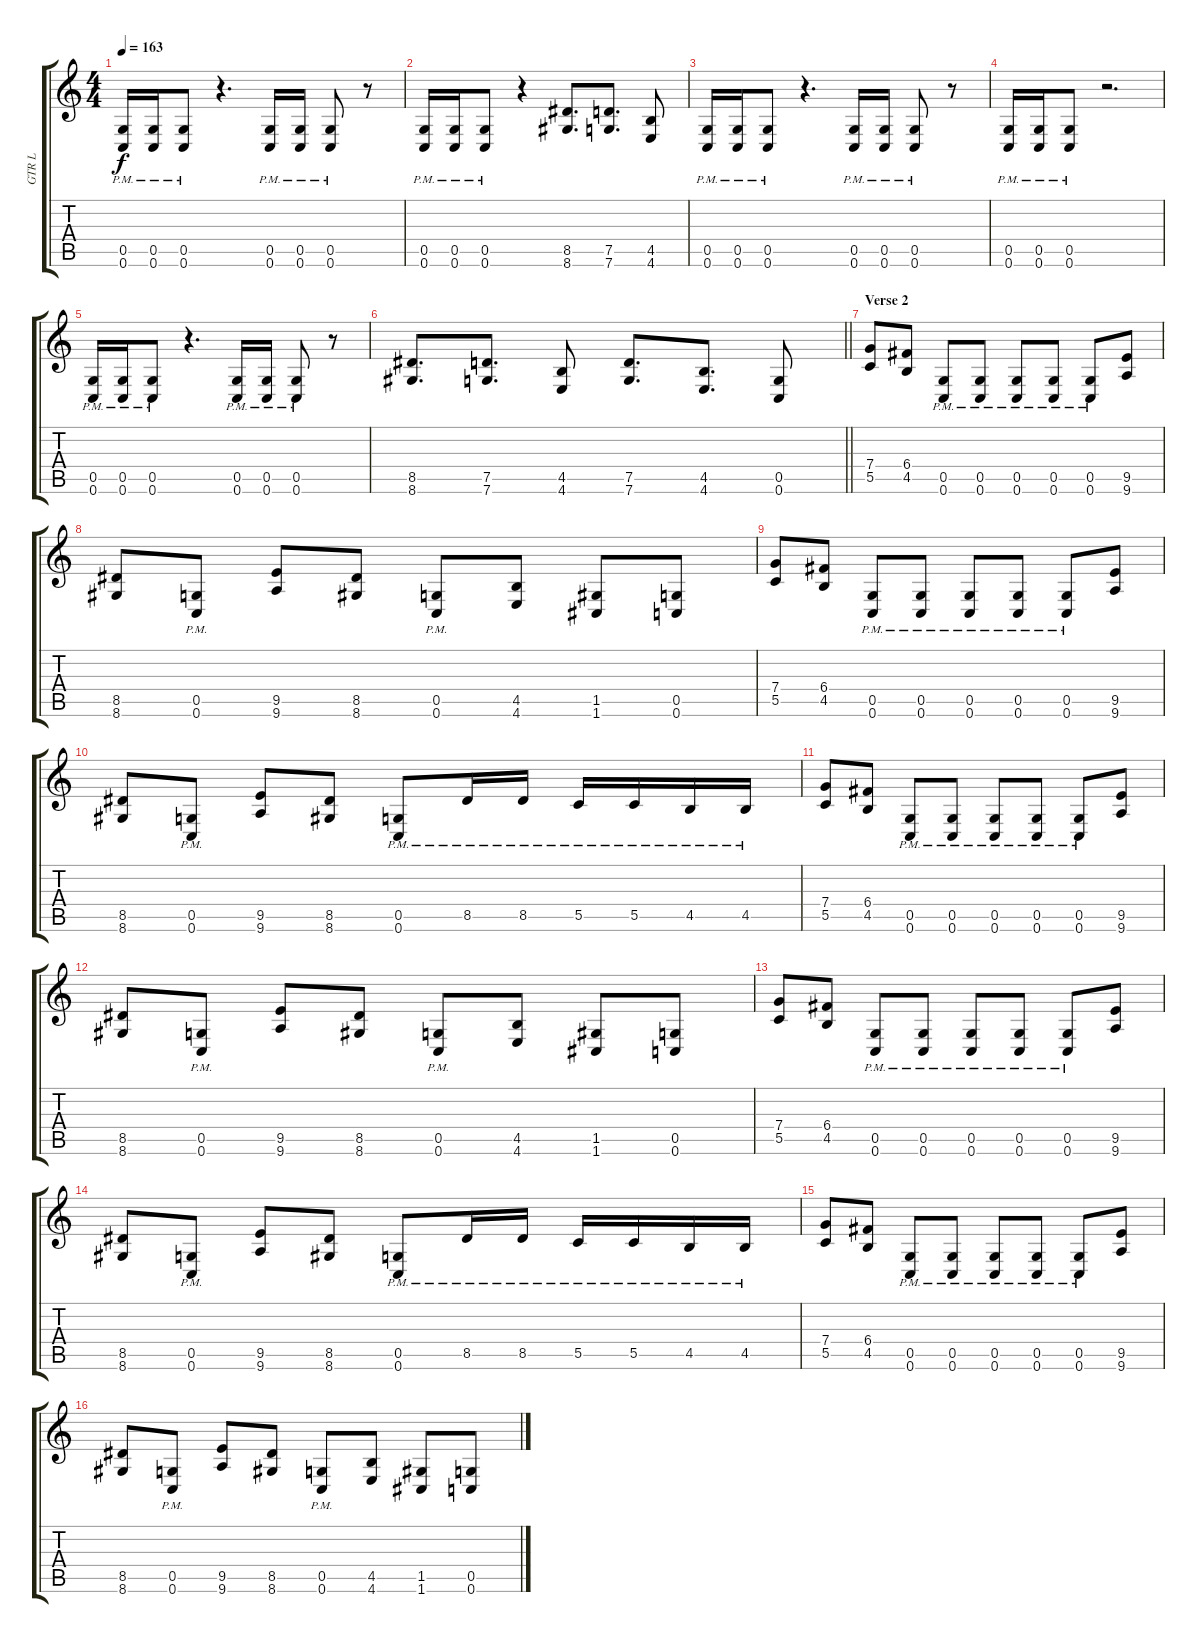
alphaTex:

\track ("GTR L" "GTR L") {instrument distortionguitar}
\staff {score tabs}
\tuning (D4 A3 F3 C3 G2 C2) {hide}
\ts (4 4)
\tempo 163
\clef g2
\ks c
(0.5{pm} 0.6{pm}).16{dy f} (0.5{pm} 0.6{pm}).16 (0.5{pm} 0.6{pm}).8 r.4{d} (0.5{pm} 0.6{pm}).16 (0.5{pm} 0.6{pm}).16 (0.5{pm} 0.6{pm}).8 r.8 |
(0.5{pm} 0.6{pm}).16 (0.5{pm} 0.6{pm}).16 (0.5{pm} 0.6{pm}).8 r.4 (8.5 8.6).8{d} (7.5 7.6).8{d} (4.5 4.6).8 |
(0.5{pm} 0.6{pm}).16 (0.5{pm} 0.6{pm}).16 (0.5{pm} 0.6{pm}).8 r.4{d} (0.5{pm} 0.6{pm}).16 (0.5{pm} 0.6{pm}).16 (0.5{pm} 0.6{pm}).8 r.8 |
(0.5{pm} 0.6{pm}).16 (0.5{pm} 0.6{pm}).16 (0.5{pm} 0.6{pm}).8 r.2{d} |
(0.5{pm} 0.6{pm}).16 (0.5{pm} 0.6{pm}).16 (0.5{pm} 0.6{pm}).8 r.4{d} (0.5{pm} 0.6{pm}).16 (0.5{pm} 0.6{pm}).16 (0.5{pm} 0.6{pm}).8 r.8 |
\barLineRight lightlight
(8.5 8.6).8{d} (7.5 7.6).8{d} (4.5 4.6).8 (7.5 7.6).8{d} (4.5 4.6).8{d} (0.5 0.6).8 |
\section ("" "Verse 2")
(7.4 5.5).8 (6.4 4.5).8 (0.5{pm} 0.6{pm}).8 (0.5{pm} 0.6{pm}).8 (0.5{pm} 0.6{pm}).8 (0.5{pm} 0.6{pm}).8 (0.5{pm} 0.6{pm}).8 (9.5 9.6).8 |
(8.5 8.6).8 (0.5{pm} 0.6{pm}).8 (9.5 9.6).8 (8.5 8.6).8 (0.5{pm} 0.6{pm}).8 (4.5 4.6).8 (1.5 1.6).8 (0.5 0.6).8 |
(7.4 5.5).8 (6.4 4.5).8 (0.5{pm} 0.6{pm}).8 (0.5{pm} 0.6{pm}).8 (0.5{pm} 0.6{pm}).8 (0.5{pm} 0.6{pm}).8 (0.5{pm} 0.6{pm}).8 (9.5 9.6).8 |
(8.5 8.6).8 (0.5{pm} 0.6{pm}).8 (9.5 9.6).8 (8.5 8.6).8 (0.5{pm} 0.6{pm}).8 8.5{pm}.16 8.5{pm}.16 5.5{pm}.16 5.5{pm}.16 4.5{pm}.16 4.5{pm}.16 |
(7.4 5.5).8 (6.4 4.5).8 (0.5{pm} 0.6{pm}).8 (0.5{pm} 0.6{pm}).8 (0.5{pm} 0.6{pm}).8 (0.5{pm} 0.6{pm}).8 (0.5{pm} 0.6{pm}).8 (9.5 9.6).8 |
(8.5 8.6).8 (0.5{pm} 0.6{pm}).8 (9.5 9.6).8 (8.5 8.6).8 (0.5{pm} 0.6{pm}).8 (4.5 4.6).8 (1.5 1.6).8 (0.5 0.6).8 |
(7.4 5.5).8 (6.4 4.5).8 (0.5{pm} 0.6{pm}).8 (0.5{pm} 0.6{pm}).8 (0.5{pm} 0.6{pm}).8 (0.5{pm} 0.6{pm}).8 (0.5{pm} 0.6{pm}).8 (9.5 9.6).8 |
(8.5 8.6).8 (0.5{pm} 0.6{pm}).8 (9.5 9.6).8 (8.5 8.6).8 (0.5{pm} 0.6{pm}).8 8.5{pm}.16 8.5{pm}.16 5.5{pm}.16 5.5{pm}.16 4.5{pm}.16 4.5{pm}.16 |
(7.4 5.5).8 (6.4 4.5).8 (0.5{pm} 0.6{pm}).8 (0.5{pm} 0.6{pm}).8 (0.5{pm} 0.6{pm}).8 (0.5{pm} 0.6{pm}).8 (0.5{pm} 0.6{pm}).8 (9.5 9.6).8 |
(8.5 8.6).8 (0.5{pm} 0.6{pm}).8 (9.5 9.6).8 (8.5 8.6).8 (0.5{pm} 0.6{pm}).8 (4.5 4.6).8 (1.5 1.6).8 (0.5 0.6).8
